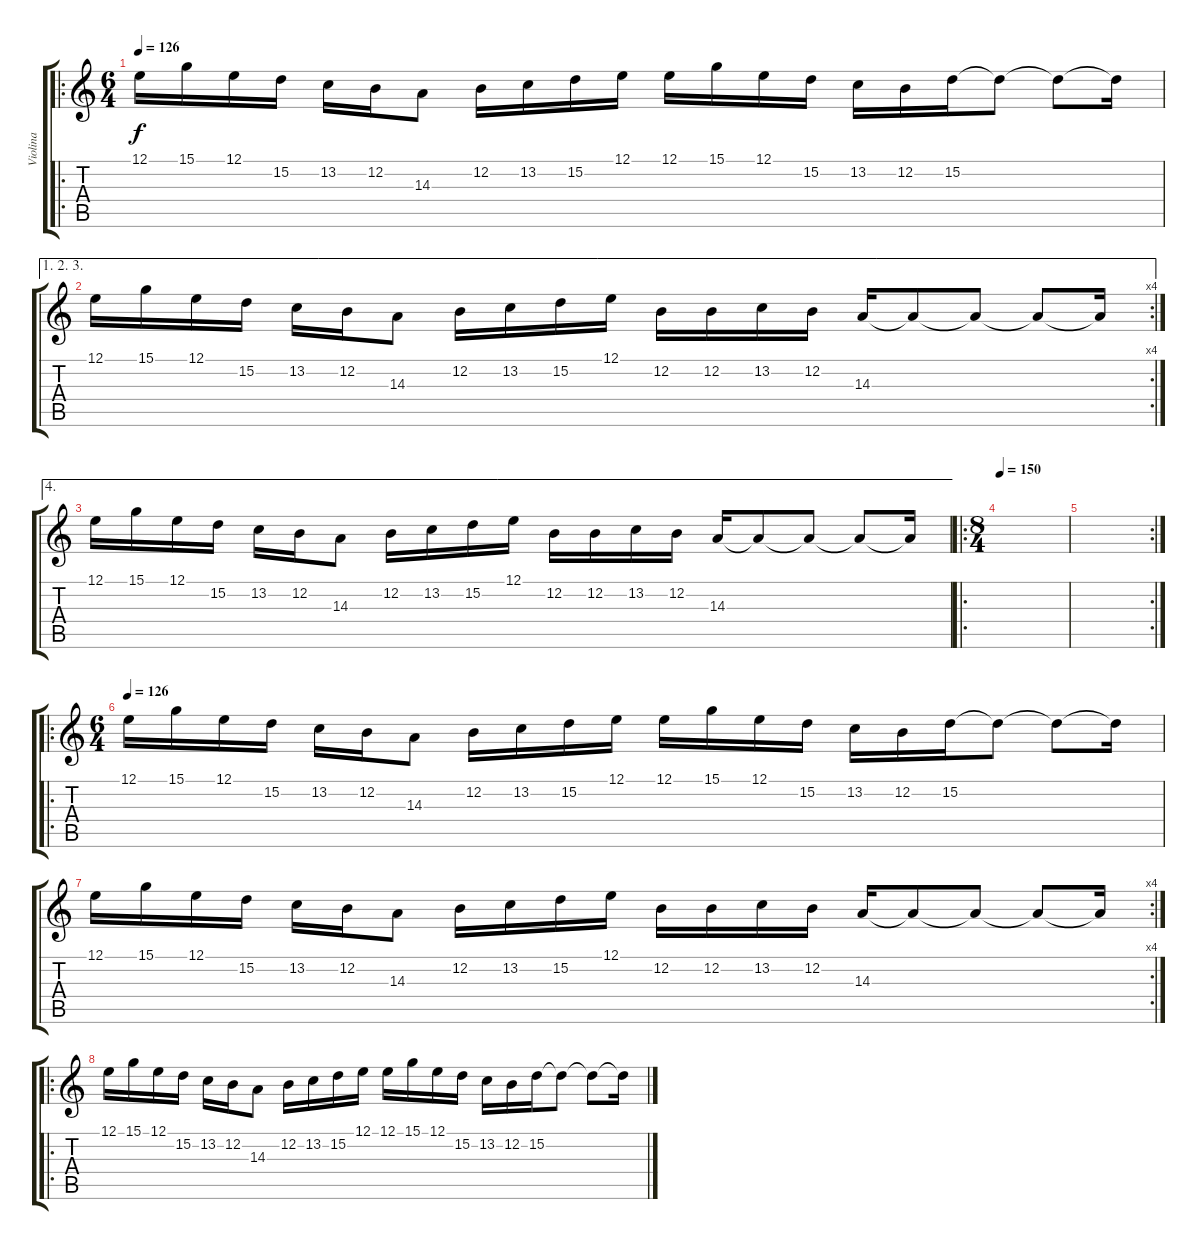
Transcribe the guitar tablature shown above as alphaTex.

\track ("Violina" "Violina") {instrument violin}
\staff {score tabs}
\tuning (E4 B3 G3 D3 A2 E2) {hide}
\ro
\ts (6 4)
\tempo 126
\clef g2
\ks c
12.1.16{dy f} 15.1.16 12.1.16 15.2.16 13.2.16 12.2.16 14.3.8 12.2.16 13.2.16 15.2.16 12.1.16 12.1.16 15.1.16 12.1.16 15.2.16 13.2.16 12.2.16 15.2.16 15.2{t}.8 15.2{t}.8 15.2{t}.16 |
\ae (1 2 3)
\rc 4
12.1.16 15.1.16 12.1.16 15.2.16 13.2.16 12.2.16 14.3.8 12.2.16 13.2.16 15.2.16 12.1.16 12.2.16 12.2.16 13.2.16 12.2.16 14.3.16 14.3{t}.8 14.3{t}.8 14.3{t}.8 14.3{t}.16 |
\ae 4
12.1.16 15.1.16 12.1.16 15.2.16 13.2.16 12.2.16 14.3.8 12.2.16 13.2.16 15.2.16 12.1.16 12.2.16 12.2.16 13.2.16 12.2.16 14.3.16 14.3{t}.8 14.3{t}.8 14.3{t}.8 14.3{t}.16 |
\ro
\ts (8 4)
\tempo 150
|
\rc 2
|
\ro
\ts (6 4)
\tempo 126
12.1.16 15.1.16 12.1.16 15.2.16 13.2.16 12.2.16 14.3.8 12.2.16 13.2.16 15.2.16 12.1.16 12.1.16 15.1.16 12.1.16 15.2.16 13.2.16 12.2.16 15.2.16 15.2{t}.8 15.2{t}.8 15.2{t}.16 |
\rc 4
12.1.16 15.1.16 12.1.16 15.2.16 13.2.16 12.2.16 14.3.8 12.2.16 13.2.16 15.2.16 12.1.16 12.2.16 12.2.16 13.2.16 12.2.16 14.3.16 14.3{t}.8 14.3{t}.8 14.3{t}.8 14.3{t}.16 |
\ro
12.1.16 15.1.16 12.1.16 15.2.16 13.2.16 12.2.16 14.3.8 12.2.16 13.2.16 15.2.16 12.1.16 12.1.16 15.1.16 12.1.16 15.2.16 13.2.16 12.2.16 15.2.16 15.2{t}.8 15.2{t}.8 15.2{t}.16
